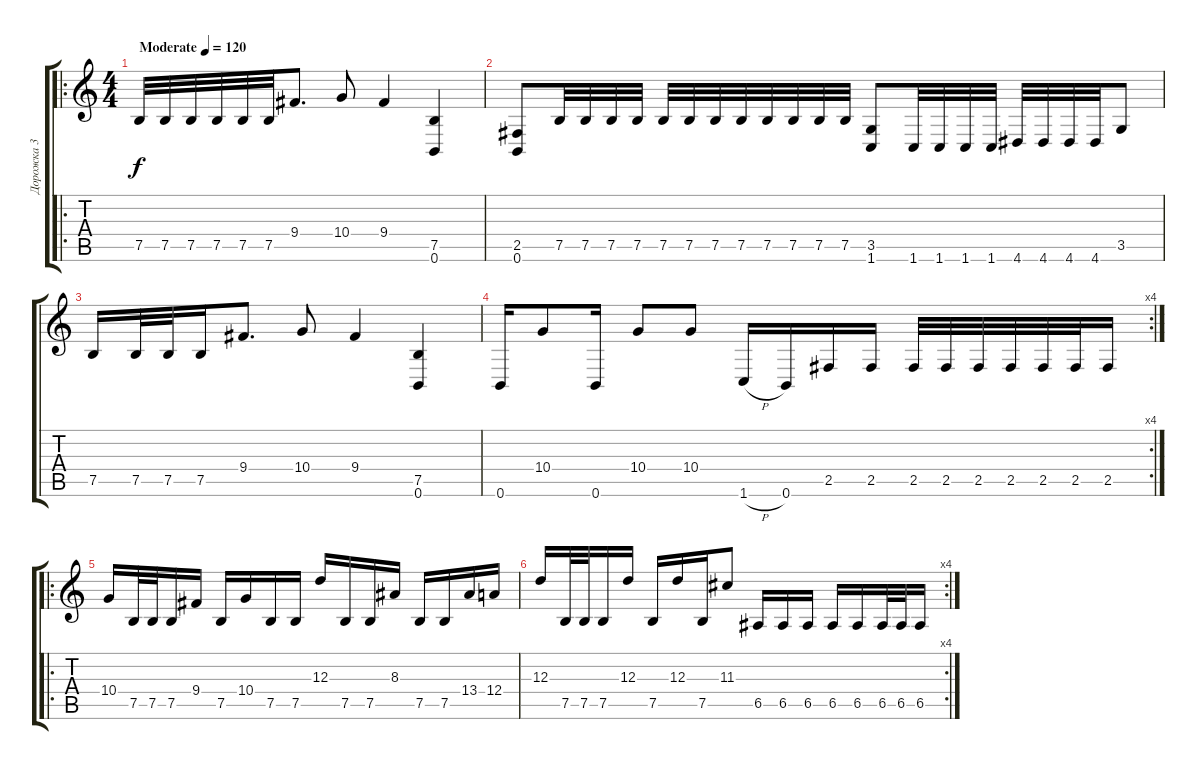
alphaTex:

\track ("Дорожка 3" "Дорожка 3") {instrument distortionguitar}
\staff {score tabs}
\tuning (B3 Gb3 D3 A2 E2 B1) {hide}
\ro
\ts (4 4)
\tempo (120 "Moderate")
\clef g2
\ks c
7.5.32{dy f instrument distortionguitar} 7.5.32 7.5.32 7.5.32 7.5.32 7.5.32 9.4.8{d} 10.4.8 9.4.4 (7.5 0.6).4 |
(2.5 0.6).8 7.5.32 7.5.32 7.5.32 7.5.32 7.5.32 7.5.32 7.5.32 7.5.32 7.5.32 7.5.32 7.5.32 7.5.32 (3.5 1.6).8 1.6.32 1.6.32 1.6.32 1.6.32 4.6.32 4.6.32 4.6.32 4.6.32 3.5.8 |
7.5.16 7.5.32 7.5.32 7.5.16 9.4.8{d} 10.4.8 9.4.4 (7.5 0.6).4 |
\rc 4
0.6.16 10.4.8 0.6.16 10.4.8 10.4.8 1.6{h}.16 0.6.16 2.5.16 2.5.16 2.5.32 2.5.32 2.5.32 2.5.32 2.5.32 2.5.32 2.5.16 |
\ro
10.4.16 7.5.32 7.5.32 7.5.16 9.4.16 7.5.16 10.4.16 7.5.16 7.5.16 12.3.16 7.5.16 7.5.16 8.3.16 7.5.16 7.5.16 13.4.16 12.4.16 |
\rc 4
12.3.16 7.5.32 7.5.32 7.5.16 12.3.16 7.5.16 12.3.16 7.5.16 11.3.8 6.5.16 6.5.16 6.5.16 6.5.16 6.5.16 6.5.32 6.5.32 6.5.16
